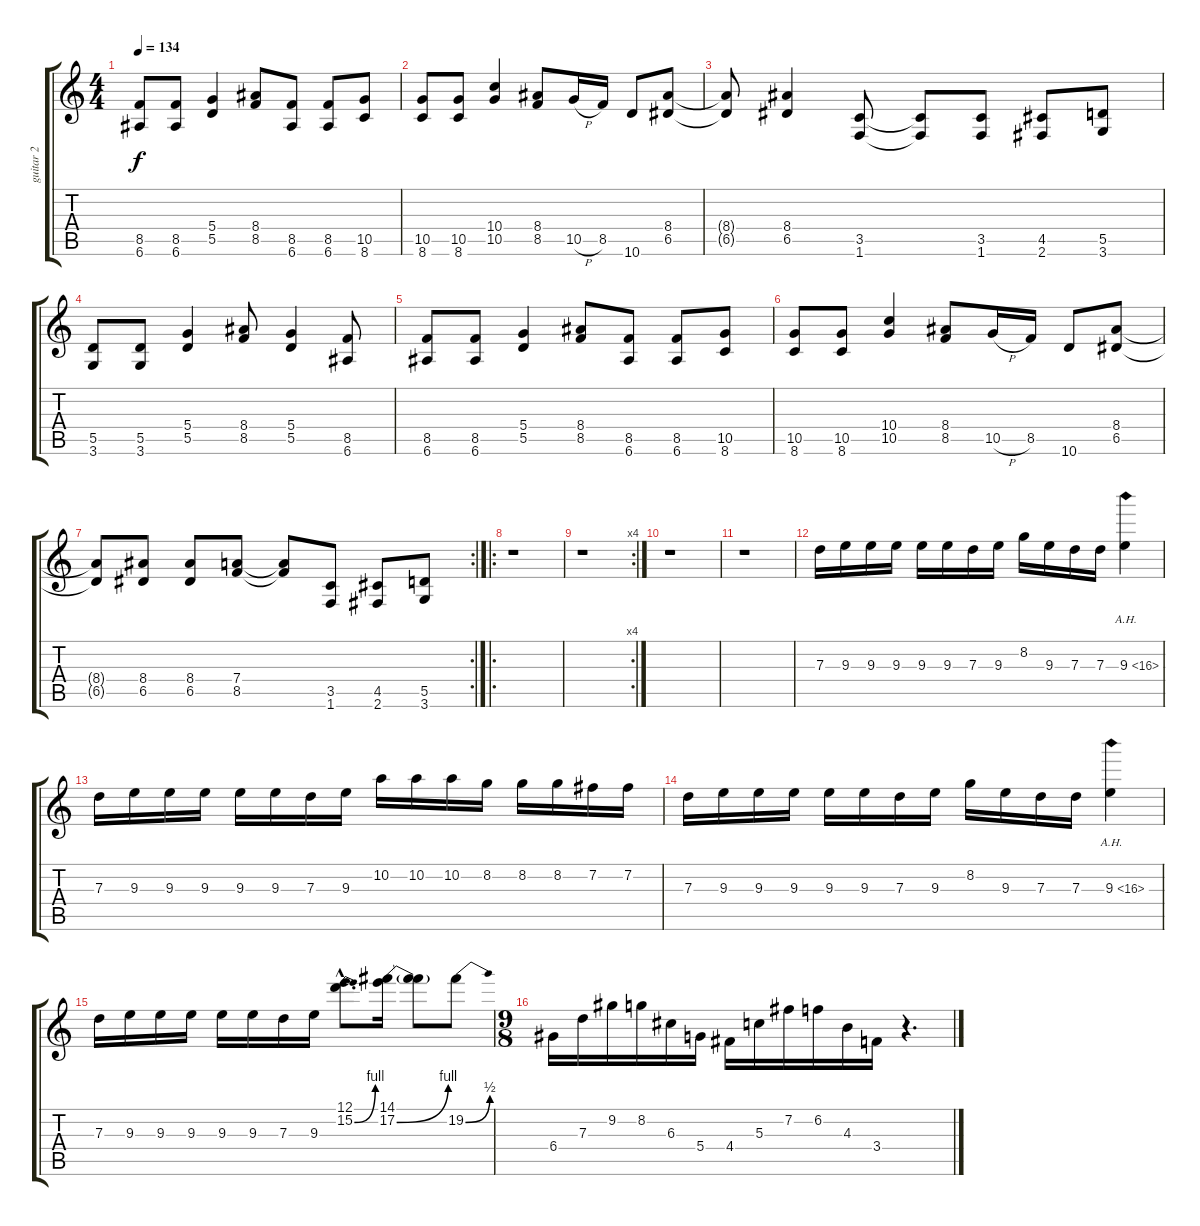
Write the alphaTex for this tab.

\track ("guitar 2" "guitar 2") {instrument distortionguitar}
\staff {score tabs}
\tuning (E4 B3 G3 D3 A2 E2) {hide}
\ts (4 4)
\tempo 134
\clef g2
\ks c
(8.5 6.6).8{dy f} (8.5 6.6).8 (5.4 5.5).4 (8.4 8.5).8 (8.5 6.6).8 (8.5 6.6).8 (10.5 8.6).8 |
(10.5 8.6).8 (10.5 8.6).8 (10.4 10.5).4 (8.4 8.5).8 10.5{h}.16 8.5.16 10.6.8 (8.4 6.5).8 |
(8.4{t} 6.5{t}).8 (8.4 6.5).4 (3.5 1.6).8 (3.5{t} 1.6{t}).8 (3.5 1.6).8 (4.5 2.6).8 (5.5 3.6).8 |
(5.5 3.6).8 (5.5 3.6).8 (5.4 5.5).4 (8.4 8.5).8 (5.4 5.5).4 (8.5 6.6).8 |
(8.5 6.6).8 (8.5 6.6).8 (5.4 5.5).4 (8.4 8.5).8 (8.5 6.6).8 (8.5 6.6).8 (10.5 8.6).8 |
(10.5 8.6).8 (10.5 8.6).8 (10.4 10.5).4 (8.4 8.5).8 10.5{h}.16 8.5.16 10.6.8 (8.4 6.5).8 |
\rc 2
(8.4{t} 6.5{t}).8 (8.4 6.5).8 (8.4 6.5).8 (7.4 8.5).8 (7.4{t} 8.5{t}).8 (3.5 1.6).8 (4.5 2.6).8 (5.5 3.6).8 |
\ro
r.1 |
\rc 4
r.1 |
r.1 |
r.1 |
7.3.16 9.3.16 9.3.16 9.3.16 9.3.16 9.3.16 7.3.16 9.3.16 8.2.16 9.3.16 7.3.16 7.3.16 9.3{ah 7}.4 |
7.3.16 9.3.16 9.3.16 9.3.16 9.3.16 9.3.16 7.3.16 9.3.16 10.2.16 10.2.16 10.2.16 8.2.16 8.2.16 8.2.16 7.2.16 7.2.16 |
7.3.16 9.3.16 9.3.16 9.3.16 9.3.16 9.3.16 7.3.16 9.3.16 8.2.16 9.3.16 7.3.16 7.3.16 9.3{ah 7}.4 |
7.3.16 9.3.16 9.3.16 9.3.16 9.3.16 9.3.16 7.3.16 9.3.16 (12.1{hac} 15.2{be (bend 0 0 60 4) hac}).8{d} (14.1 17.2{be (bend 0 0 60 4)}).16 (14.1{t} 17.2{t}).8 19.2{be (bend 0 0 60 2)}.8 |
\ts (9 8)
6.4.16 7.3.16 9.2.16 8.2.16 6.3.16 5.4.16 4.4.16 5.3.16 7.2.16 6.2.16 4.3.16 3.4.16 r.4{d}
